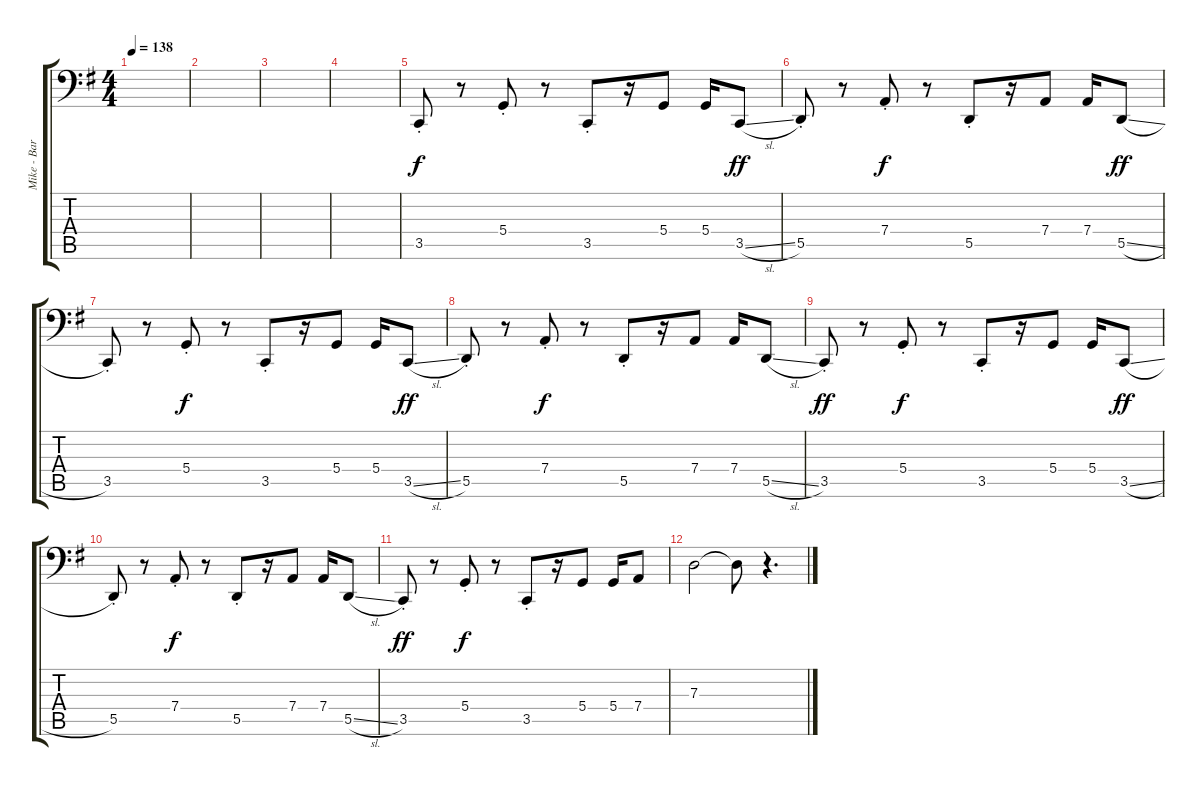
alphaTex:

\track ("Mike - Bari Sax" "Mike - Bar") {instrument baritonesax}
\staff {score tabs}
\tuning (E3 B2 G2 D2 A1 E1) {hide}
\ts (4 4)
\tempo 138
\clef f4
\ks g
|
|
|
|
3.5{st}.8 r.8 5.4{st}.8 r.8 3.5{st}.8 r.16 5.4.8 5.4.16 3.5{sl}.8{dy ff} |
5.5{st}.8 r.8 7.4{st}.8{dy f} r.8 5.5{st}.8 r.16 7.4.8 7.4.16 5.5{sl}.8{dy ff} |
3.5{st}.8 r.8 5.4{st}.8{dy f} r.8 3.5{st}.8 r.16 5.4.8 5.4.16 3.5{sl}.8{dy ff} |
5.5{st}.8 r.8 7.4{st}.8{dy f} r.8 5.5{st}.8 r.16 7.4.8 7.4.16 5.5{sl}.8 |
3.5{st}.8{dy ff} r.8 5.4{st}.8{dy f} r.8 3.5{st}.8 r.16 5.4.8 5.4.16 3.5{sl}.8{dy ff} |
5.5{st}.8 r.8 7.4{st}.8{dy f} r.8 5.5{st}.8 r.16 7.4.8 7.4.16 5.5{sl}.8 |
3.5{st}.8{dy ff} r.8 5.4{st}.8{dy f} r.8 3.5{st}.8 r.16 5.4.8 5.4.16 7.4.8 |
7.3.2 7.3{t}.8 r.4{d}
